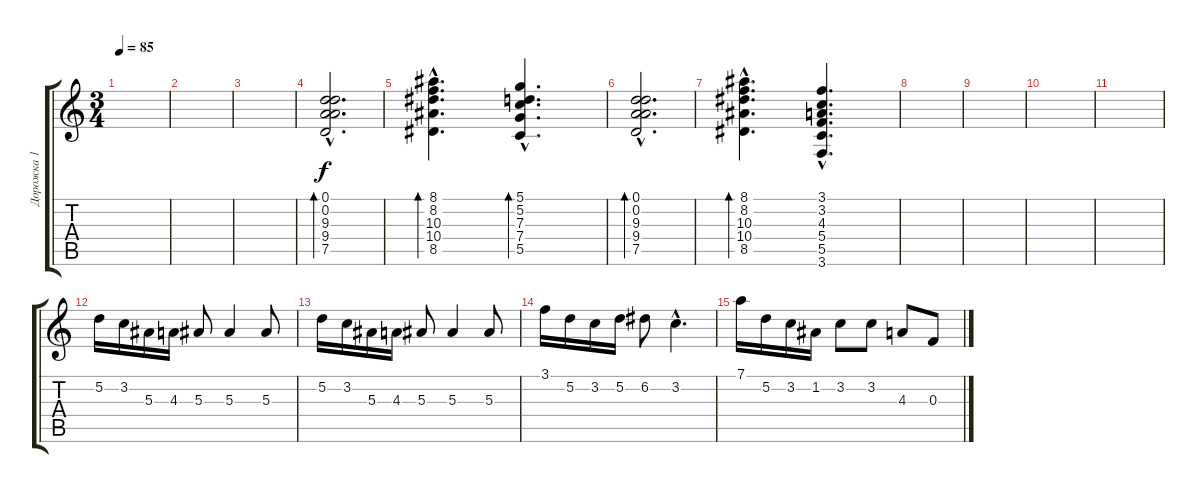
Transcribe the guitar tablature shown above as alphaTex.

\track ("Дорожка 1" "Дорожка 1") {instrument distortionguitar}
\staff {score tabs}
\tuning (D4 A3 F3 C3 G2 D2) {hide}
\ts (3 4)
\tempo 85
\clef g2
\ks c
|
|
|
(0.1{hac} 0.2{hac} 9.3{hac} 9.4{hac} 7.5{hac}).2{d bd 60 instrument acousticguitarnylon} |
(8.1{hac} 8.2{hac} 10.3{hac} 10.4{hac} 8.5{hac}).4{d bd 60} (5.1{hac} 5.2{hac} 7.3{hac} 7.4{hac} 5.5{hac}).4{d bd 60} |
(0.1{hac} 0.2{hac} 9.3{hac} 9.4{hac} 7.5{hac}).2{d bd 60} |
(8.1{hac} 8.2{hac} 10.3{hac} 10.4{hac} 8.5{hac}).4{d bd 60} (3.1{hac} 3.2{hac} 4.3{hac} 5.4{hac} 5.5{hac} 3.6{hac}).4{d} |
|
|
|
|
5.2.16 3.2.16 5.3.16 4.3.16 5.3.8 5.3.4 5.3.8 |
5.2.16 3.2.16 5.3.16 4.3.16 5.3.8 5.3.4 5.3.8 |
3.1.16 5.2.16 3.2.16 5.2.16 6.2.8 3.2{hac}.4{d} |
7.1.16 5.2.16 3.2.16 1.2.16 3.2.8 3.2.8 4.3.8 0.3.8
